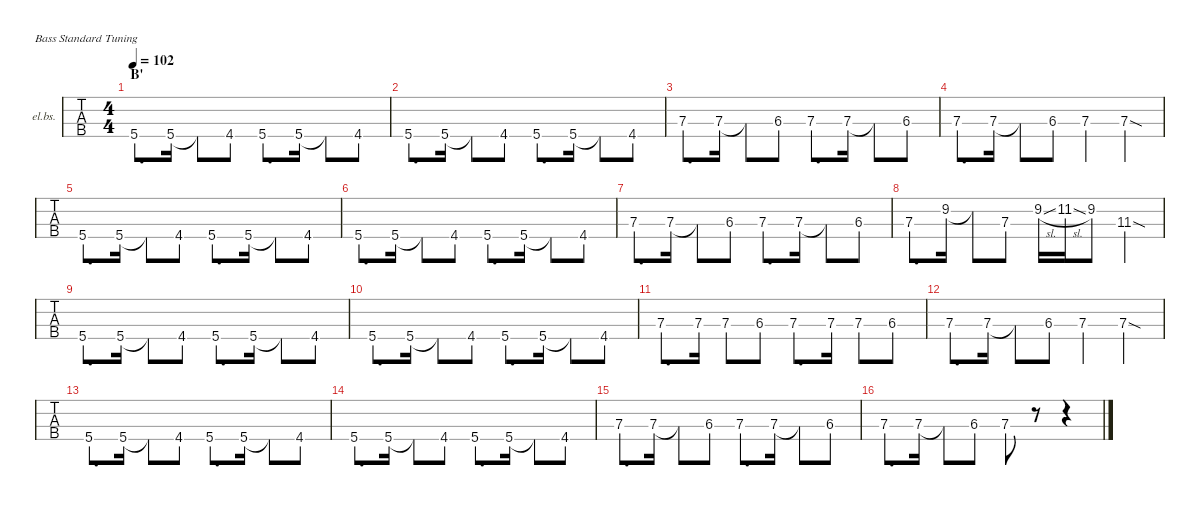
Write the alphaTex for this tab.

\defaultSystemsLayout 4
\hideDynamics
\bracketExtendMode nobrackets
\firstSystemTrackNameOrientation horizontal
\otherSystemsTrackNameOrientation horizontal
\track ("Electric Bass" "el.bs.") {defaultSystemsLayout 4 instrument electricbassfinger}
\staff {tabs}
\tuning (G2 D2 A1 E1)
\ts (4 4)
\section ("" "B'")
\tempo 102
\clef f4
\ks e
5.4{acc forcenatural}.8{d dy mp instrument electricbassfinger beam Up} 5.4{acc forcenatural}.16{beam Up} 5.4{t acc forcenatural}.8{beam Up} 4.4{acc #}.8{beam Up} 5.4{acc forcenatural}.8{d beam Up} 5.4{acc forcenatural}.16{beam Up} 5.4{t acc forcenatural}.8{beam Up} 4.4{acc #}.8{beam Up} |
5.4{acc forcenatural}.8{d beam Up} 5.4{acc forcenatural}.16{beam Up} 5.4{t acc forcenatural}.8{beam Up} 4.4{acc #}.8{beam Up} 5.4{acc forcenatural}.8{d beam Up} 5.4{acc forcenatural}.16{beam Up} 5.4{t acc forcenatural}.8{beam Up} 4.4{acc #}.8{beam Up} |
7.3{acc forcenatural}.8{d beam Down} 7.3{acc forcenatural}.16{beam Down} 7.3{t acc forcenatural}.8{beam Down} 6.3{acc #}.8{beam Down} 7.3{acc forcenatural}.8{d beam Down} 7.3{acc forcenatural}.16{beam Down} 7.3{t acc forcenatural}.8{beam Down} 6.3{acc #}.8{beam Down} |
7.3{acc forcenatural}.8{d beam Down} 7.3{acc forcenatural}.16{beam Down} 7.3{t acc forcenatural}.8{beam Down} 6.3{acc #}.8{beam Down} 7.3{acc forcenatural}.4{beam Down} 7.3{sod acc forcenatural}.4{beam Down} |
5.4{acc forcenatural}.8{d beam Up} 5.4{acc forcenatural}.16{beam Up} 5.4{t acc forcenatural}.8{beam Up} 4.4{acc #}.8{beam Up} 5.4{acc forcenatural}.8{d beam Up} 5.4{acc forcenatural}.16{beam Up} 5.4{t acc forcenatural}.8{beam Up} 4.4{acc #}.8{beam Up} |
5.4{acc forcenatural}.8{d beam Up} 5.4{acc forcenatural}.16{beam Up} 5.4{t acc forcenatural}.8{beam Up} 4.4{acc #}.8{beam Up} 5.4{acc forcenatural}.8{d beam Up} 5.4{acc forcenatural}.16{beam Up} 5.4{t acc forcenatural}.8{beam Up} 4.4{acc #}.8{beam Up} |
7.3{acc forcenatural}.8{d beam Down} 7.3{acc forcenatural}.16{beam Down} 7.3{t acc forcenatural}.8{beam Down} 6.3{acc #}.8{beam Down} 7.3{acc forcenatural}.8{d beam Down} 7.3{acc forcenatural}.16{beam Down} 7.3{t acc forcenatural}.8{beam Down} 6.3{acc #}.8{beam Down} |
7.3{acc forcenatural}.8{d beam Down} 9.2{acc forcenatural}.16{beam Down} 9.2{t acc forcenatural}.8{beam Down} 7.3{acc forcenatural}.8{beam Down} 9.2{sl acc forcenatural}.16{beam Down} 11.2{sl acc #}.16{beam Down} 9.2{acc forcenatural}.8{beam Down} 11.3{sod acc #}.4{beam Down} |
5.4{acc forcenatural}.8{d beam Up} 5.4{acc forcenatural}.16{beam Up} 5.4{t acc forcenatural}.8{beam Up} 4.4{acc #}.8{beam Up} 5.4{acc forcenatural}.8{d beam Up} 5.4{acc forcenatural}.16{beam Up} 5.4{t acc forcenatural}.8{beam Up} 4.4{acc #}.8{beam Up} |
5.4{acc forcenatural}.8{d beam Up} 5.4{acc forcenatural}.16{beam Up} 5.4{t acc forcenatural}.8{beam Up} 4.4{acc #}.8{beam Up} 5.4{acc forcenatural}.8{d beam Up} 5.4{acc forcenatural}.16{beam Up} 5.4{t acc forcenatural}.8{beam Up} 4.4{acc #}.8{beam Up} |
7.3{acc forcenatural}.8{d beam Down} 7.3{acc forcenatural}.16{beam Down} 7.3{acc forcenatural}.8{beam Down} 6.3{acc #}.8{beam Down} 7.3{acc forcenatural}.8{d beam Down} 7.3{acc forcenatural}.16{beam Down} 7.3{acc forcenatural}.8{beam Down} 6.3{acc #}.8{beam Down} |
7.3{acc forcenatural}.8{d beam Down} 7.3{acc forcenatural}.16{beam Down} 7.3{t acc forcenatural}.8{beam Down} 6.3{acc #}.8{beam Down} 7.3{acc forcenatural}.4{beam Down} 7.3{sod acc forcenatural}.4{beam Down} |
5.4{acc forcenatural}.8{d beam Up} 5.4{acc forcenatural}.16{beam Up} 5.4{t acc forcenatural}.8{beam Up} 4.4{acc #}.8{beam Up} 5.4{acc forcenatural}.8{d beam Up} 5.4{acc forcenatural}.16{beam Up} 5.4{t acc forcenatural}.8{beam Up} 4.4{acc #}.8{beam Up} |
5.4{acc forcenatural}.8{d beam Up} 5.4{acc forcenatural}.16{beam Up} 5.4{t acc forcenatural}.8{beam Up} 4.4{acc #}.8{beam Up} 5.4{acc forcenatural}.8{d beam Up} 5.4{acc forcenatural}.16{beam Up} 5.4{t acc forcenatural}.8{beam Up} 4.4{acc #}.8{beam Up} |
7.3{acc forcenatural}.8{d beam Down} 7.3{acc forcenatural}.16{beam Down} 7.3{t acc forcenatural}.8{beam Down} 6.3{acc #}.8{beam Down} 7.3{acc forcenatural}.8{d beam Down} 7.3{acc forcenatural}.16{beam Down} 7.3{t acc forcenatural}.8{beam Down} 6.3{acc #}.8{beam Down} |
7.3{acc forcenatural}.8{d beam Down} 7.3{acc forcenatural}.16{beam Down} 7.3{t acc forcenatural}.8{beam Down} 6.3{acc #}.8{beam Down} 7.3{st acc forcenatural}.8{beam Down} r.8{beam Down} r.4{beam Down}
